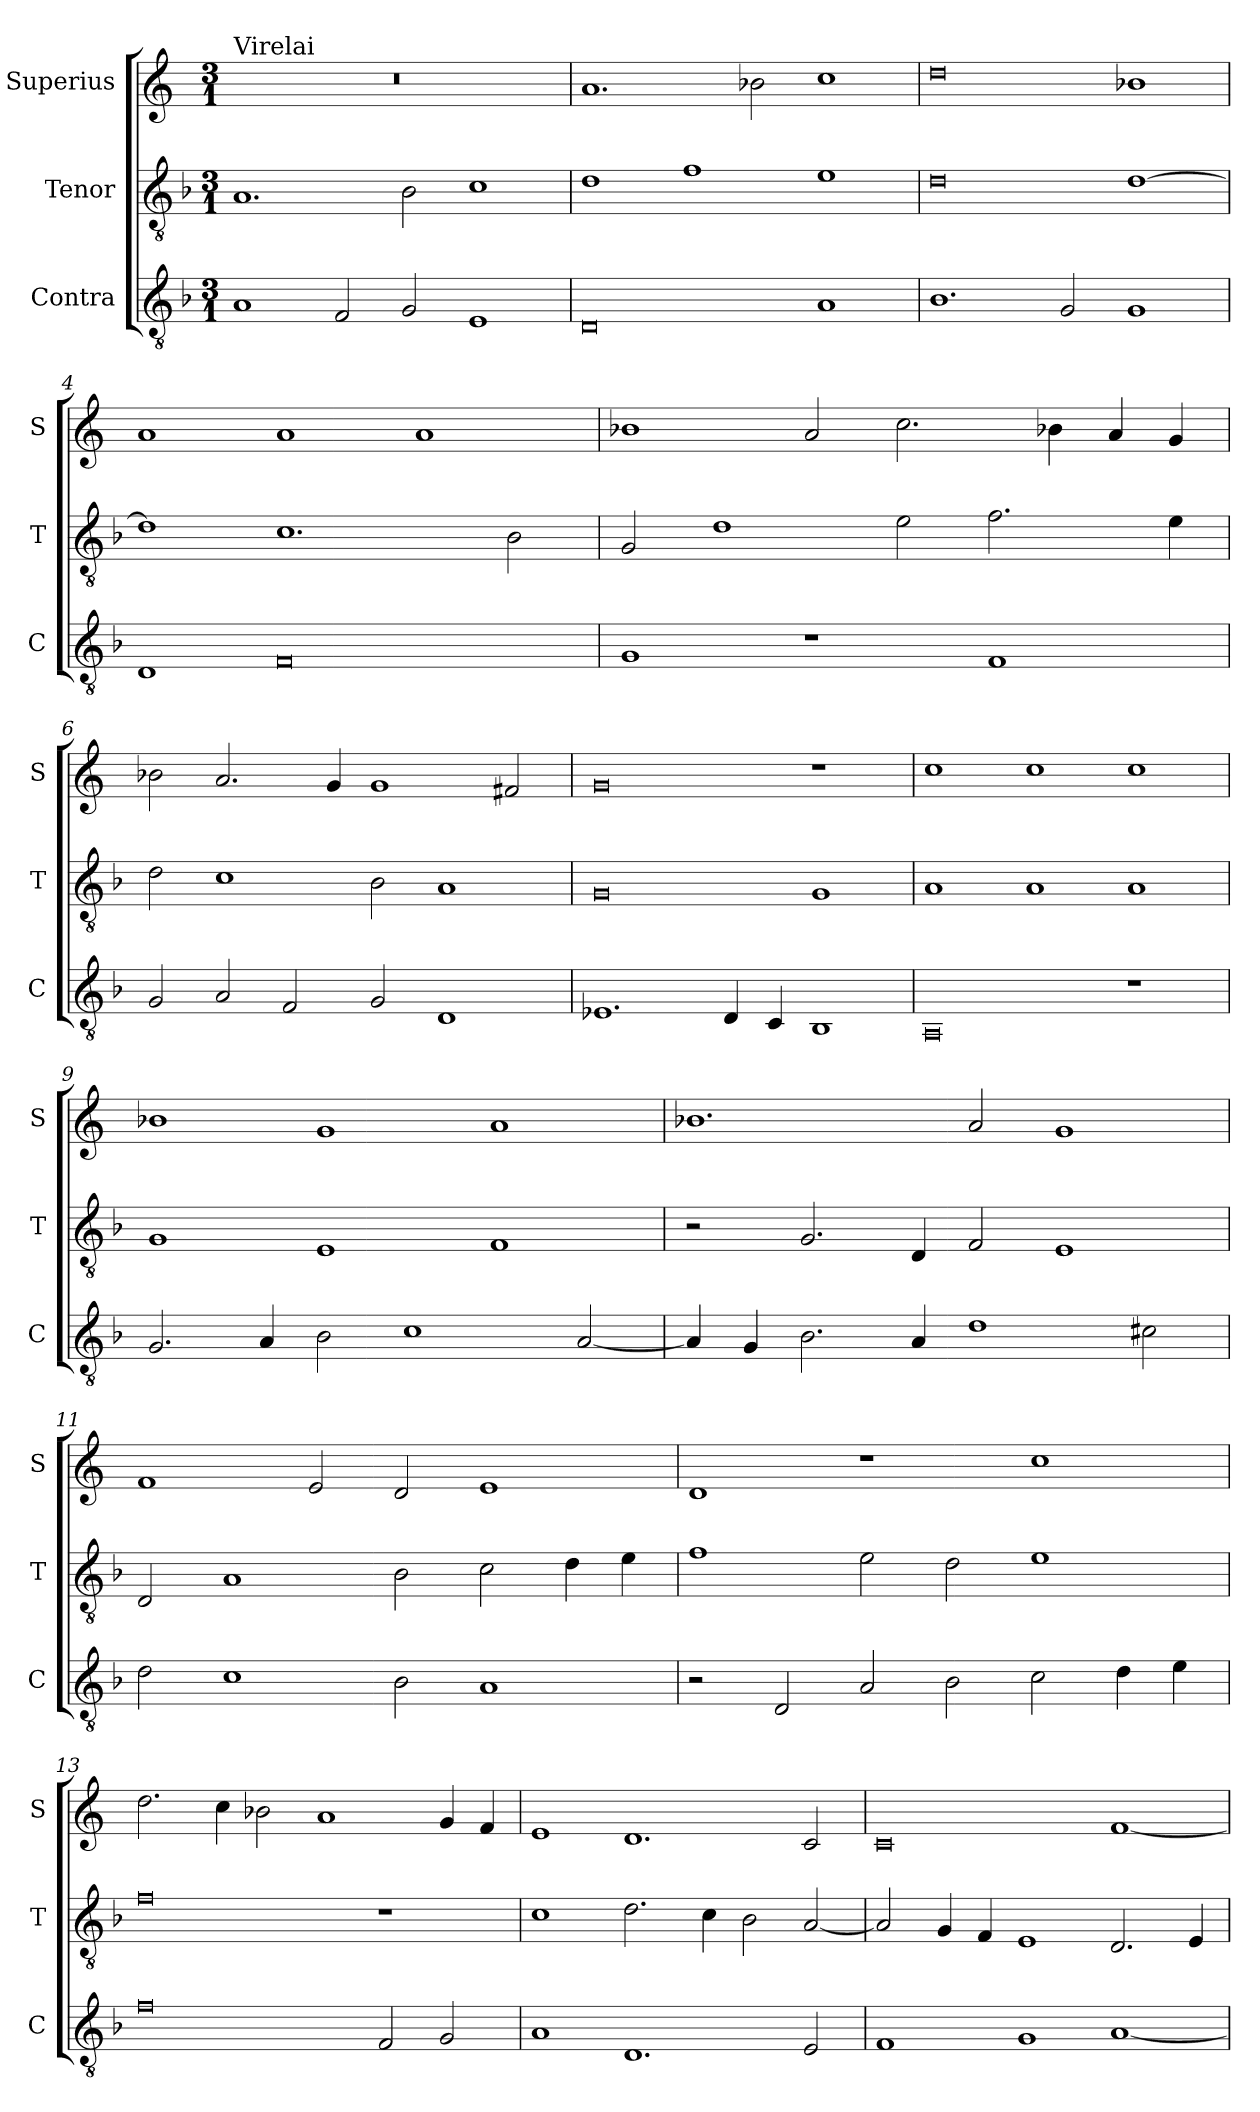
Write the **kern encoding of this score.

**kern	**kern	**kern
*part3	*part2	*part1
*staff3	*staff2	*staff1
*I"Contra	*I"Tenor	*I"Superius
*I'C	*I'T	*I'S
*clefGv2	*clefGv2	*clefG2
*k[b-]	*k[b-]	*k[]
*M3/1	*M3/1	*M3/1
=1	=1	=1
!	!	!LO:TX:a:t=Virelai
1A	1.A	0.r
2F	.	.
2G	2B-	.
1E	1c	.
=2	=2	=2
0D	1d	1.a
.	1f	.
.	.	2b-X
1A	1e	1cc
=3	=3	=3
1.B-	0d	0dd
2G	.	.
1G	[1d	1b-X
=4	=4	=4
1D	1d]	1a
0F	1.c	1a
.	.	1a
.	2B-	.
=5	=5	=5
1G	2G	1b-X
.	1d	.
1r	.	2a
.	2e	2.cc
1F	2.f	.
.	.	4b-X
.	.	4a
.	4e	4g
=6	=6	=6
2G	2d	2b-X
2A	1c	2.a
2F	.	.
.	.	4g
2G	2B-	1g
1D	1A	.
.	.	2f#X
=7	=7	=7
1.E-X	0G	0g
4D	.	.
4C	.	.
1BB-	1G	1r
=8	=8	=8
0AA	1A	1cc
.	1A	1cc
1r	1A	1cc
=9	=9	=9
2.G	1G	1b-X
4A	.	.
2B-	1E	1g
1c	.	.
.	1F	1a
[2A	.	.
=10	=10	=10
4A]	2r	1.b-X
4G	.	.
2.B-	2.G	.
4A	4D	.
1d	2F	2a
.	1E	1g
2c#X	.	.
=11	=11	=11
2d	2D	1f
1c	1A	.
.	.	2e
2B-	2B-	2d
1A	2c	1e
.	4d	.
.	4e	.
=12	=12	=12
2r	1f	1d
2D	.	.
2A	2e	1r
2B-	2d	.
2c	1e	1cc
4d	.	.
4e	.	.
=13	=13	=13
0f	0f	2.dd
.	.	4cc
.	.	2b-X
.	.	1a
2F	1r	.
2G	.	4g
.	.	4f
=14	=14	=14
1A	1c	1e
1.D	2.d	1.d
.	4c	.
.	2B-	.
2E	[2A	2c
=15	=15	=15
1F	2A]	0c
.	4G	.
.	4F	.
1G	1E	.
[1A	2.D	[1f
.	4E	.
=	=	=
*-	*-	*-
